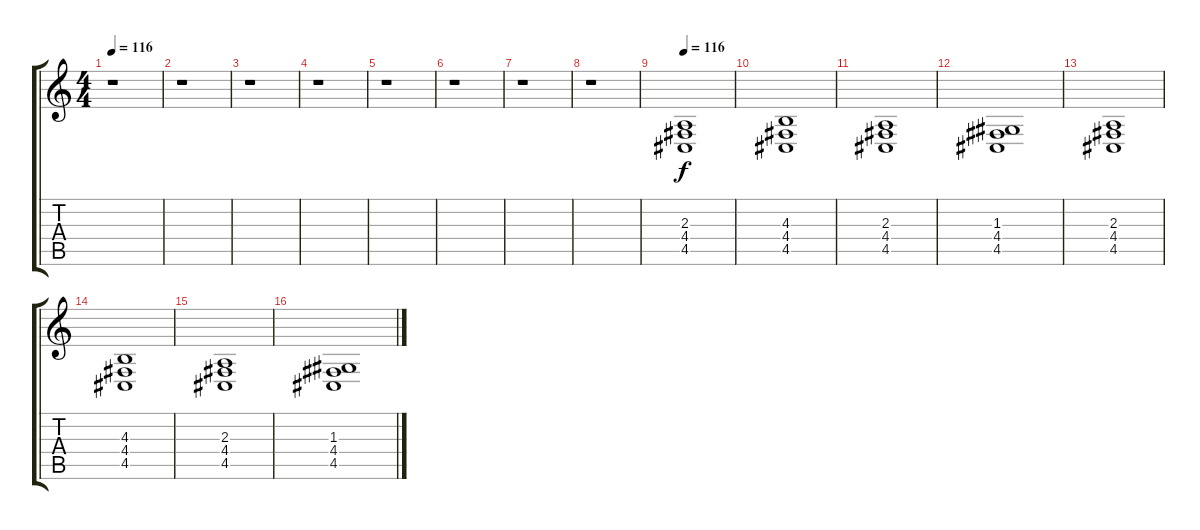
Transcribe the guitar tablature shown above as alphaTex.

\track "" {instrument stringensemble2}
\staff {score tabs}
\tuning (E4 B3 G3 D3 A2 E2) {hide}
\ts (4 4)
\tempo 116
\clef g2
\ks c
r.1{dy f} |
r.1 |
r.1 |
r.1 |
r.1 |
r.1 |
r.1 |
r.1 |
\tempo 116
(2.3 4.4 4.5).1 |
(4.3 4.4 4.5).1 |
(2.3 4.4 4.5).1 |
(1.3 4.4 4.5).1 |
(2.3 4.4 4.5).1 |
(4.3 4.4 4.5).1 |
(2.3 4.4 4.5).1 |
(1.3 4.4 4.5).1
